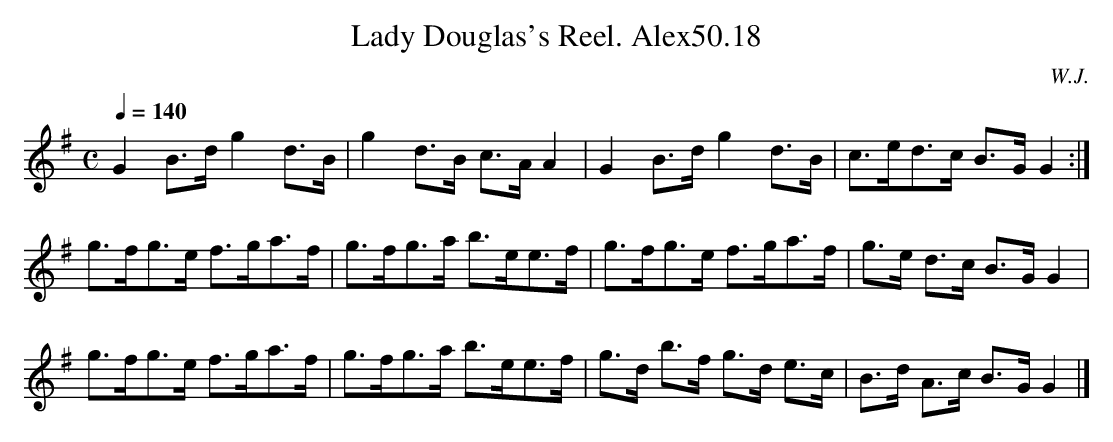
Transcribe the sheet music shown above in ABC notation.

X:1
T:Lady Douglas's Reel. Alex50.18
C:W.J.
M:C
L:1/8
Q:1/4=140
K:G
G2 B>d g2 d>B|g2 d>B c>A A2|G2 B>d g2 d>B|c>ed>c B>G G2:|
g>fg>e f>ga>f|g>fg>a b>ee>f|g>fg>e f>ga>f|g>e d>c B>G G2|
g>fg>e f>ga>f|g>fg>a b>ee>f|g>d b>f g>d e>c|B>d A>c B>G G2|]
